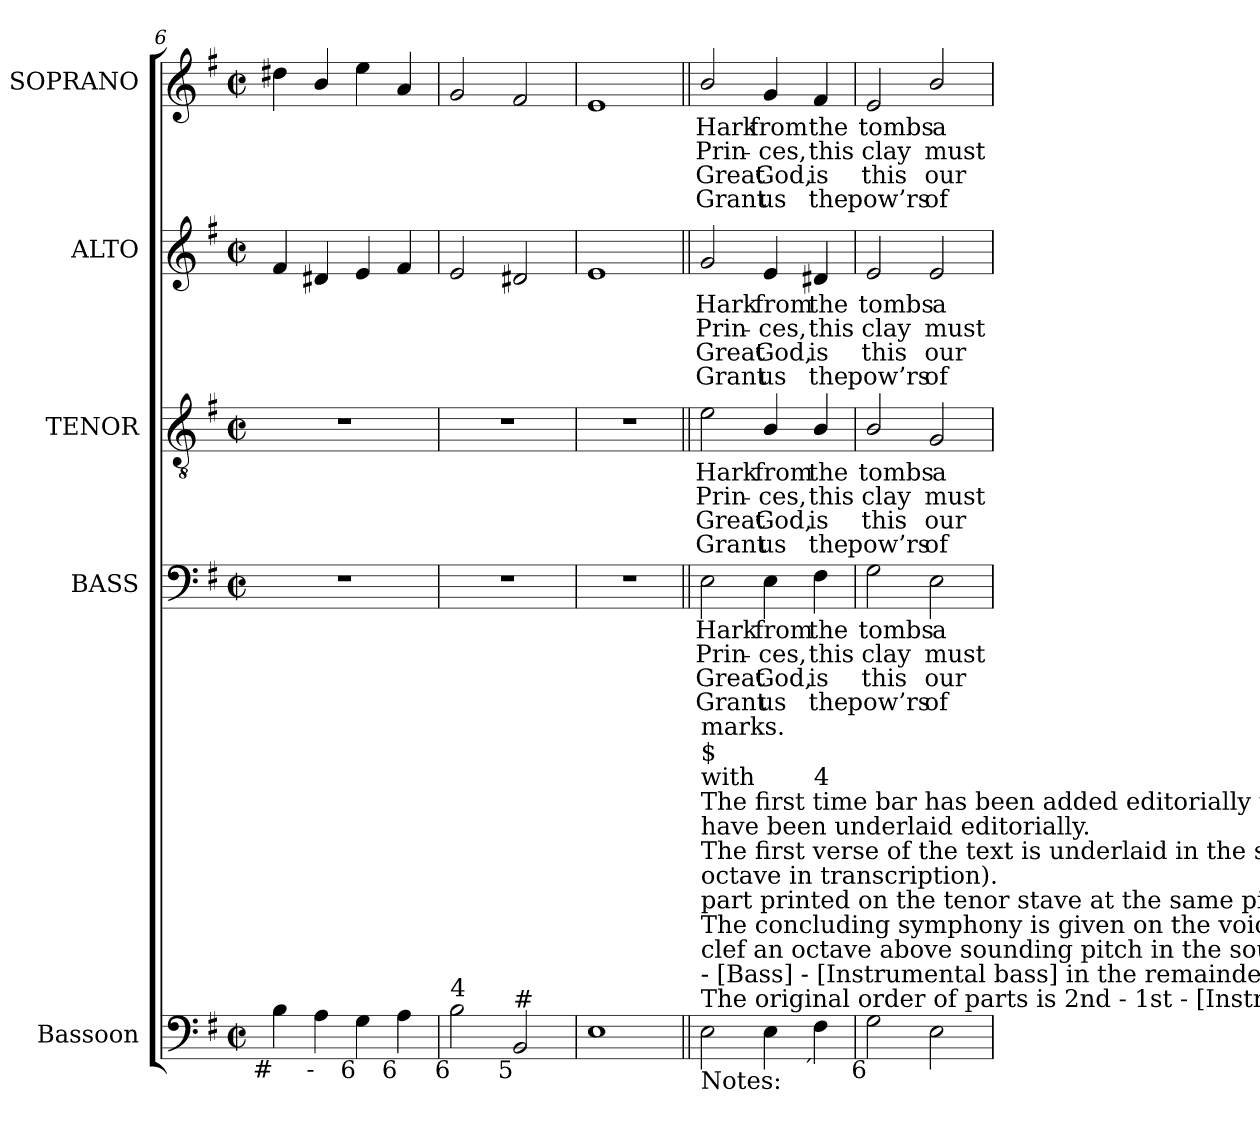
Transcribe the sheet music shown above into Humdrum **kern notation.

**kern	**kern	**text	**text	**text	**text	**kern	**text	**text	**text	**text	**kern	**text	**text	**text	**text	**kern	**text	**text	**text	**text
*part5	*part4	*part4	*part4	*part4	*part4	*part3	*part3	*part3	*part3	*part3	*part2	*part2	*part2	*part2	*part2	*part1	*part1	*part1	*part1	*part1
*staff5	*staff4	*staff4	*staff4	*staff4	*staff4	*staff3	*staff3	*staff3	*staff3	*staff3	*staff2	*staff2	*staff2	*staff2	*staff2	*staff1	*staff1	*staff1	*staff1	*staff1
*I"Bassoon	*I"BASS	*	*	*	*	*I"TENOR	*	*	*	*	*I"ALTO	*	*	*	*	*I"SOPRANO	*	*	*	*
*I'Bsn.	*I'B.	*	*	*	*	*I'T.	*	*	*	*	*I'A.	*	*	*	*	*I'S.	*	*	*	*
*clefF4	*clefF4	*	*	*	*	*clefGv2	*	*	*	*	*clefG2	*	*	*	*	*clefG2	*	*	*	*
*	*	*	*	*	*	*ITrd7c12	*	*	*	*	*	*	*	*	*	*	*	*	*	*
*k[f#]	*k[f#]	*	*	*	*	*k[f#]	*	*	*	*	*k[f#]	*	*	*	*	*k[f#]	*	*	*	*
*e:	*e:	*	*	*	*	*e:	*	*	*	*	*e:	*	*	*	*	*e:	*	*	*	*
*M2/2	*M2/2	*	*	*	*	*M2/2	*	*	*	*	*M2/2	*	*	*	*	*M2/2	*	*	*	*
*met(c|)	*met(c|)	*	*	*	*	*met(c|)	*	*	*	*	*met(c|)	*	*	*	*	*met(c|)	*	*	*	*
=6	=6	=6	=6	=6	=6	=6	=6	=6	=6	=6	=6	=6	=6	=6	=6	=6	=6	=6	=6	=6
!LO:TX:b:rj:t=#	!	!	!	!	!	!	!	!	!	!	!	!	!	!	!	!	!	!	!	!
4Bi\	1r	.	.	.	.	1r	.	.	.	.	4f#i/	.	.	.	.	4dd#Xi\	.	.	.	.
!LO:TX:b:rj:t=-	!	!	!	!	!	!	!	!	!	!	!	!	!	!	!	!	!	!	!	!
4Ai\	.	.	.	.	.	.	.	.	.	.	4d#Xi/	.	.	.	.	4bi/	.	.	.	.
!LO:TX:b:rj:t=6	!	!	!	!	!	!	!	!	!	!	!	!	!	!	!	!	!	!	!	!
4Gi\	.	.	.	.	.	.	.	.	.	.	4ei/	.	.	.	.	4eei\	.	.	.	.
!LO:TX:b:rj:t=6	!	!	!	!	!	!	!	!	!	!	!	!	!	!	!	!	!	!	!	!
4Ai\	.	.	.	.	.	.	.	.	.	.	4f#i/	.	.	.	.	4ai/	.	.	.	.
=7	=7	=7	=7	=7	=7	=7	=7	=7	=7	=7	=7	=7	=7	=7	=7	=7	=7	=7	=7	=7
!LO:TX:b:rj:t=6	!	!	!	!	!	!	!	!	!	!	!	!	!	!	!	!	!	!	!	!
!LO:TX:t=4	!	!	!	!	!	!	!	!	!	!	!	!	!	!	!	!	!	!	!	!
2Bi\	1r	.	.	.	.	1r	.	.	.	.	2ei/	.	.	.	.	2gi/	.	.	.	.
!LO:TX:b:rj:t=5	!	!	!	!	!	!	!	!	!	!	!	!	!	!	!	!	!	!	!	!
!LO:TX:t=#	!	!	!	!	!	!	!	!	!	!	!	!	!	!	!	!	!	!	!	!
2BBi/	.	.	.	.	.	.	.	.	.	.	2d#Xi/	.	.	.	.	2f#i/	.	.	.	.
=8	=8	=8	=8	=8	=8	=8	=8	=8	=8	=8	=8	=8	=8	=8	=8	=8	=8	=8	=8	=8
1Ei	1r	.	.	.	.	1r	.	.	.	.	1ei	.	.	.	.	1ei	.	.	.	.
!!LO:LB:g=z
=9||	=9||	=9||	=9||	=9||	=9||	=9||	=9||	=9||	=9||	=9||	=9||	=9||	=9||	=9||	=9||	=9||	=9||	=9||	=9||	=9||
!	!	!LO:LY:b:color=#000000	!LO:LY:b:color=#000000	!LO:LY:b:color=#000000	!LO:LY:b:color=#000000	!	!	!	!	!	!	!	!	!	!	!	!	!	!	!
!	!	!	!	!	!	!	!LO:LY:b:color=#000000	!LO:LY:b:color=#000000	!LO:LY:b:color=#000000	!LO:LY:b:color=#000000	!	!	!	!	!	!	!	!	!	!
!	!	!	!	!	!	!	!	!	!	!	!	!LO:LY:b:color=#000000	!LO:LY:b:color=#000000	!LO:LY:b:color=#000000	!LO:LY:b:color=#000000	!	!	!	!	!
!LO:TX:b:t=Notes&colon;	!	!	!	!	!	!	!	!	!	!	!	!	!	!	!	!	!	!	!	!
!LO:TX:t=The original order of parts is 2nd - 1st - [Instrumental bass] in the opening symphony, and Tenor - [Alto] - Treble	!	!	!	!	!	!	!	!	!	!	!	!	!	!	!	!	!	!	!	!
!LO:TX:t=- [Bass] - [Instrumental bass] in the remainder of the piece. The alto and tenor voice parts are given in the treble	!	!	!	!	!	!	!	!	!	!	!	!	!	!	!	!	!	!	!	!
!LO:TX:t=clef an octave above sounding pitch in the source.	!	!	!	!	!	!	!	!	!	!	!	!	!	!	!	!	!	!	!	!
!LO:TX:t=The concluding symphony is given on the voice parts in the source, with the second treble-range instrumental	!	!	!	!	!	!	!	!	!	!	!	!	!	!	!	!	!	!	!	!
!LO:TX:t=part printed on the tenor stave at the same pitch as given in this edition (i.e. this has not been transposed by an	!	!	!	!	!	!	!	!	!	!	!	!	!	!	!	!	!	!	!	!
!LO:TX:t=octave in transcription).	!	!	!	!	!	!	!	!	!	!	!	!	!	!	!	!	!	!	!	!
!LO:TX:t=The first verse of the text is underlaid in the source, with a further three verses printed after the music&colon; these	!	!	!	!	!	!	!	!	!	!	!	!	!	!	!	!	!	!	!	!
!LO:TX:t=have been underlaid editorially.	!	!	!	!	!	!	!	!	!	!	!	!	!	!	!	!	!	!	!	!
!LO:TX:t=The first time bar has been added editorially to accommodate the repeat which is indicated in the source	!	!	!	!	!	!	!	!	!	!	!	!	!	!	!	!	!	!	!	!
!LO:TX:t=with	!	!	!	!	!	!	!	!	!	!	!	!	!	!	!	!	!	!	!	!
!LO:TX:t=$	!	!	!	!	!	!	!	!	!	!	!	!	!	!	!	!	!	!	!	!
!LO:TX:t=marks.	!	!	!	!	!	!	!	!	!	!	!	!	!	!	!	!	!	!	!	!
!	!	!	!	!	!	!	!	!	!	!	!	!	!	!	!	!	!LO:LY:b:color=#000000	!LO:LY:b:color=#000000	!LO:LY:b:color=#000000	!LO:LY:b:color=#000000
2Ei\	2Ei\	Hark	Prin-	Great	Grant	2Ei\	Hark	Prin-	Great	Grant	2gi/	Hark	Prin-	Great	Grant	2bi/	Hark	Prin-	Great	Grant
!	!	!LO:LY:b:color=#000000	!LO:LY:b:color=#000000	!LO:LY:b:color=#000000	!LO:LY:b:color=#000000	!	!	!	!	!	!	!	!	!	!	!	!	!	!	!
!	!	!	!	!	!	!	!LO:LY:b:color=#000000	!LO:LY:b:color=#000000	!LO:LY:b:color=#000000	!LO:LY:b:color=#000000	!	!	!	!	!	!	!	!	!	!
!	!	!	!	!	!	!	!	!	!	!	!	!LO:LY:b:color=#000000	!LO:LY:b:color=#000000	!LO:LY:b:color=#000000	!LO:LY:b:color=#000000	!	!	!	!	!
!	!	!	!	!	!	!	!	!	!	!	!	!	!	!	!	!	!LO:LY:b:color=#000000	!LO:LY:b:color=#000000	!LO:LY:b:color=#000000	!LO:LY:b:color=#000000
4Ei\	4Ei\	from	-ces,	God,	us	4BBi/	from	-ces,	God,	us	4ei/	from	-ces,	God,	us	4gi/	from	-ces,	God,	us
!	!	!LO:LY:b:color=#000000	!LO:LY:b:color=#000000	!LO:LY:b:color=#000000	!LO:LY:b:color=#000000	!	!	!	!	!	!	!	!	!	!	!	!	!	!	!
!	!	!	!	!	!	!	!LO:LY:b:color=#000000	!LO:LY:b:color=#000000	!LO:LY:b:color=#000000	!LO:LY:b:color=#000000	!	!	!	!	!	!	!	!	!	!
!	!	!	!	!	!	!	!	!	!	!	!	!LO:LY:b:color=#000000	!LO:LY:b:color=#000000	!LO:LY:b:color=#000000	!LO:LY:b:color=#000000	!	!	!	!	!
!LO:TX:b:rj:t=´	!	!	!	!	!	!	!	!	!	!	!	!	!	!	!	!	!	!	!	!
!LO:TX:t=4	!	!	!	!	!	!	!	!	!	!	!	!	!	!	!	!	!	!	!	!
!	!	!	!	!	!	!	!	!	!	!	!	!	!	!	!	!	!LO:LY:b:color=#000000	!LO:LY:b:color=#000000	!LO:LY:b:color=#000000	!LO:LY:b:color=#000000
4F#i\	4F#i\	the	this	is	the	4BBi/	the	this	is	the	4d#Xi/	the	this	is	the	4f#i/	the	this	is	the
=10	=10	=10	=10	=10	=10	=10	=10	=10	=10	=10	=10	=10	=10	=10	=10	=10	=10	=10	=10	=10
!	!	!LO:LY:b:color=#000000	!LO:LY:b:color=#000000	!LO:LY:b:color=#000000	!LO:LY:b:color=#000000	!	!	!	!	!	!	!	!	!	!	!	!	!	!	!
!	!	!	!	!	!	!	!LO:LY:b:color=#000000	!LO:LY:b:color=#000000	!LO:LY:b:color=#000000	!LO:LY:b:color=#000000	!	!	!	!	!	!	!	!	!	!
!	!	!	!	!	!	!	!	!	!	!	!	!LO:LY:b:color=#000000	!LO:LY:b:color=#000000	!LO:LY:b:color=#000000	!LO:LY:b:color=#000000	!	!	!	!	!
!LO:TX:b:rj:t=6	!	!	!	!	!	!	!	!	!	!	!	!	!	!	!	!	!	!	!	!
!	!	!	!	!	!	!	!	!	!	!	!	!	!	!	!	!	!LO:LY:b:color=#000000	!LO:LY:b:color=#000000	!LO:LY:b:color=#000000	!LO:LY:b:color=#000000
2Gi\	2Gi\	tombs	clay	this	pow’rs	2BBi/	tombs	clay	this	pow’rs	2ei/	tombs	clay	this	pow’rs	2ei/	tombs	clay	this	pow’rs
!	!	!LO:LY:b:color=#000000	!LO:LY:b:color=#000000	!LO:LY:b:color=#000000	!LO:LY:b:color=#000000	!	!	!	!	!	!	!	!	!	!	!	!	!	!	!
!	!	!	!	!	!	!	!LO:LY:b:color=#000000	!LO:LY:b:color=#000000	!LO:LY:b:color=#000000	!LO:LY:b:color=#000000	!	!	!	!	!	!	!	!	!	!
!	!	!	!	!	!	!	!	!	!	!	!	!LO:LY:b:color=#000000	!LO:LY:b:color=#000000	!LO:LY:b:color=#000000	!LO:LY:b:color=#000000	!	!	!	!	!
!	!	!	!	!	!	!	!	!	!	!	!	!	!	!	!	!	!LO:LY:b:color=#000000	!LO:LY:b:color=#000000	!LO:LY:b:color=#000000	!LO:LY:b:color=#000000
2Ei\	2Ei\	a	must	our	of	2GGi/	a	must	our	of	2ei/	a	must	our	of	2bi/	a	must	our	of
=	=	=	=	=	=	=	=	=	=	=	=	=	=	=	=	=	=	=	=	=
*-	*-	*-	*-	*-	*-	*-	*-	*-	*-	*-	*-	*-	*-	*-	*-	*-	*-	*-	*-	*-
